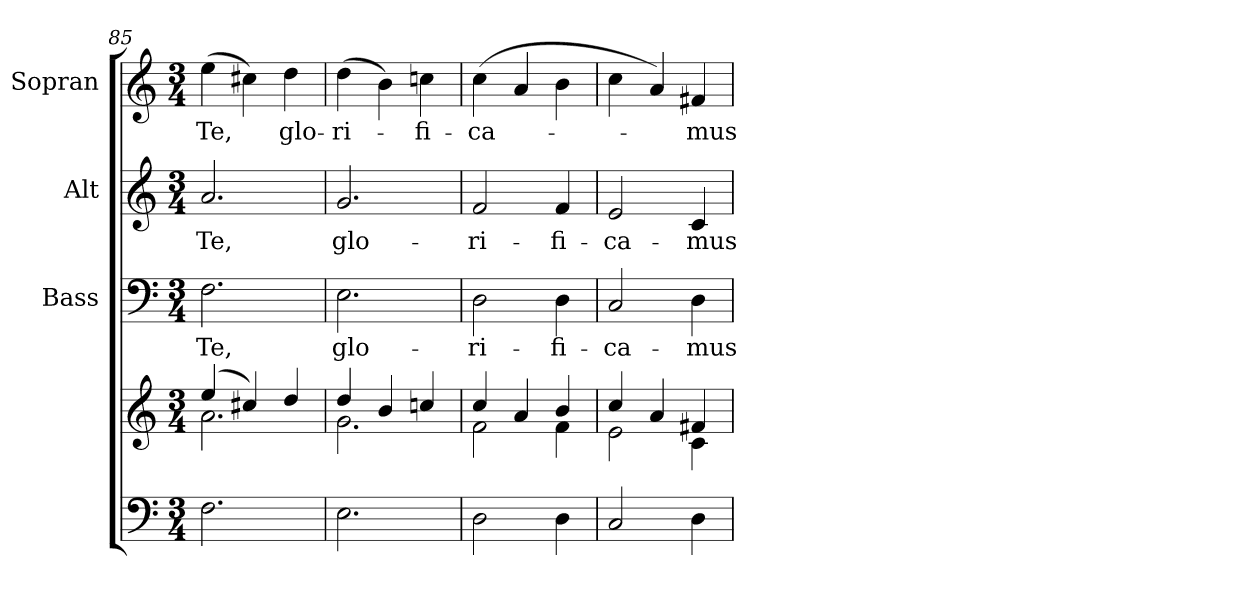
**kern	**kern	**kern	**text	**kern	**text	**kern	**text
*part4	*part4	*part3	*part3	*part2	*part2	*part1	*part1
*staff5	*staff4	*staff3	*staff3	*staff2	*staff2	*staff1	*staff1
*	*	*I"Bass	*	*I"Alt	*	*I"Sopran	*
*	*	*I'B.	*	*I'A.	*	*I'S.	*
*clefF4	*clefG2	*clefF4	*	*clefG2	*	*clefG2	*
*k[]	*k[]	*k[]	*	*k[]	*	*k[]	*
*C:	*C:	*C:	*	*C:	*	*C:	*
*M3/4	*M3/4	*M3/4	*	*M3/4	*	*M3/4	*
=85	=85	=85	=85	=85	=85	=85	=85
*	*^	*	*	*	*	*	*
!	!	!	!	!LO:LY:b	!	!LO:LY:b	!	!LO:LY:b
2.F\	(4ee/	2.a\	2.F\	Te,	2.a/	Te,	(>4ee\	Te,
.	4cc#X/)	.	.	.	.	.	4cc#X\)	.
!	!	!	!	!	!	!	!	!LO:LY:b
.	4dd/	.	.	.	.	.	4dd\	glo-
=86	=86	=86	=86	=86	=86	=86	=86	=86
!	!	!	!	!LO:LY:b	!	!LO:LY:b	!	!LO:LY:b
2.E\	4dd/	2.g\	2.E\	glo-	2.g/	glo-	(>4dd\	-ri-
.	4b/	.	.	.	.	.	4b\)	.
!	!	!	!	!	!	!	!	!LO:LY:b
.	4ccn/	.	.	.	.	.	4ccn\	-fi-
=87	=87	=87	=87	=87	=87	=87	=87	=87
!	!	!	!	!LO:LY:b	!	!LO:LY:b	!	!LO:LY:b
2D\	4cc/	2f\	2D\	-ri-	2f/	-ri-	(>4cc\	-ca-
.	4a/	.	.	.	.	.	4a/	.
!	!	!	!	!LO:LY:b	!	!LO:LY:b	!	!
4D\	4b/	4f\	4D\	-fi-	4f/	-fi-	4b\	.
=88	=88	=88	=88	=88	=88	=88	=88	=88
!	!	!	!	!LO:LY:b	!	!LO:LY:b	!	!
2C/	4cc/	2e\	2C/	-ca-	2e/	-ca-	4cc\	.
.	4a/	.	.	.	.	.	4a/)	.
!	!	!	!	!LO:LY:b	!	!LO:LY:b	!	!LO:LY:b
4D\	4f#X/	4c\	4D\	-mus	4c/	-mus	4f#X/	-mus
*	*v	*v	*	*	*	*	*	*
=	=	=	=	=	=	=	=
*-	*-	*-	*-	*-	*-	*-	*-
